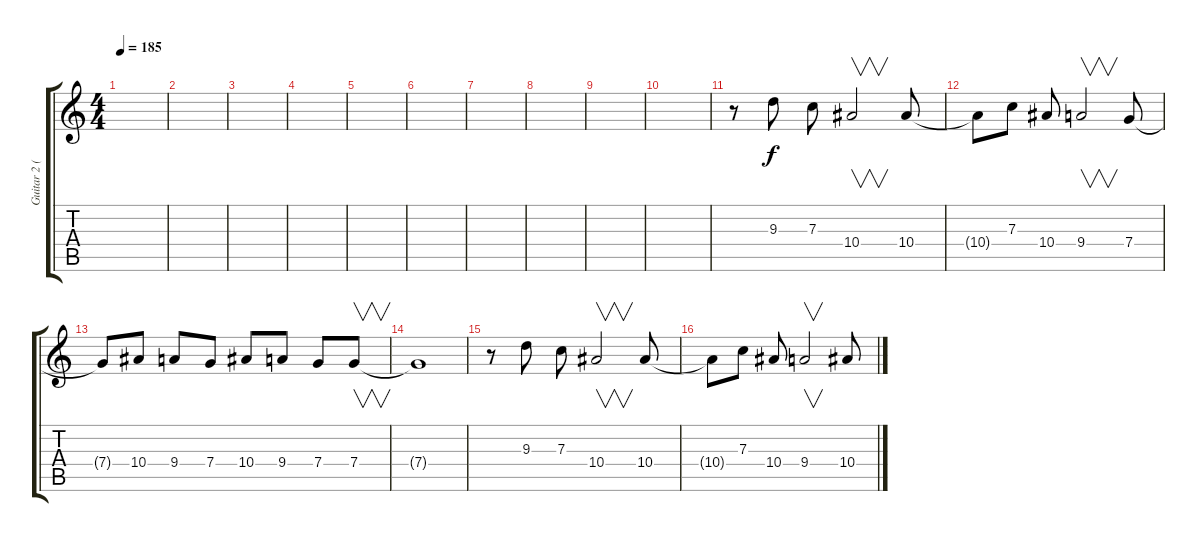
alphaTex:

\track ("Guitar 2 (Lead)" "Guitar 2 (") {instrument distortionguitar}
\staff {score tabs}
\tuning (D4 A3 F3 C3 G2 C2) {hide}
\ts (4 4)
\tempo 185
\clef g2
\ks c
|
|
|
|
|
|
|
|
|
|
r.8{balance 14 instrument distortionguitar} 9.3.8 7.3.8 10.4.2{v} 10.4.8 |
10.4{t}.8 7.3.8 10.4.8 9.4.2{v} 7.4.8 |
7.4{t}.8 10.4.8 9.4.8 7.4.8 10.4.8 9.4.8 7.4.8 7.4.8{v} |
7.4{t}.1 |
r.8 9.3.8 7.3.8 10.4.2{v} 10.4.8 |
10.4{t}.8 7.3.8 10.4.8 9.4.2{v} 10.4.8
